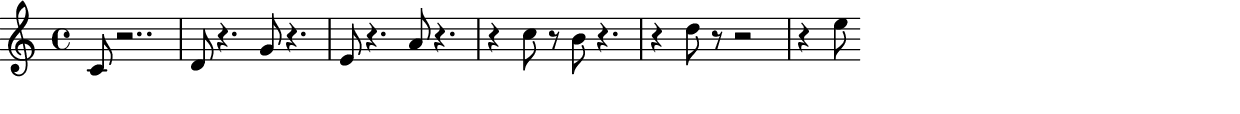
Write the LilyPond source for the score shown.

\include "lilypond-book-preamble.ly"
\paper {
  #(define dump-extents #t)

  indent = 0\mm
  line-width = 210\mm - 2.0 * 0.4\in
  ragged-right = ##t
  force-assignment = #""
  line-width = #(- line-width (* mm  3.000000))
}
\layout {
}
<<
    \new Staff {   \set Staff.instrumentName = "" <c'>8 r2.. <d'>8 r4. <g'>8 r4. <e'>8 r4. <a'>8 r4. r4 <c''>8 r8 <b'>8 r4. r4 <d''>8 r8 r2 r4 <e''>8
               }
>>